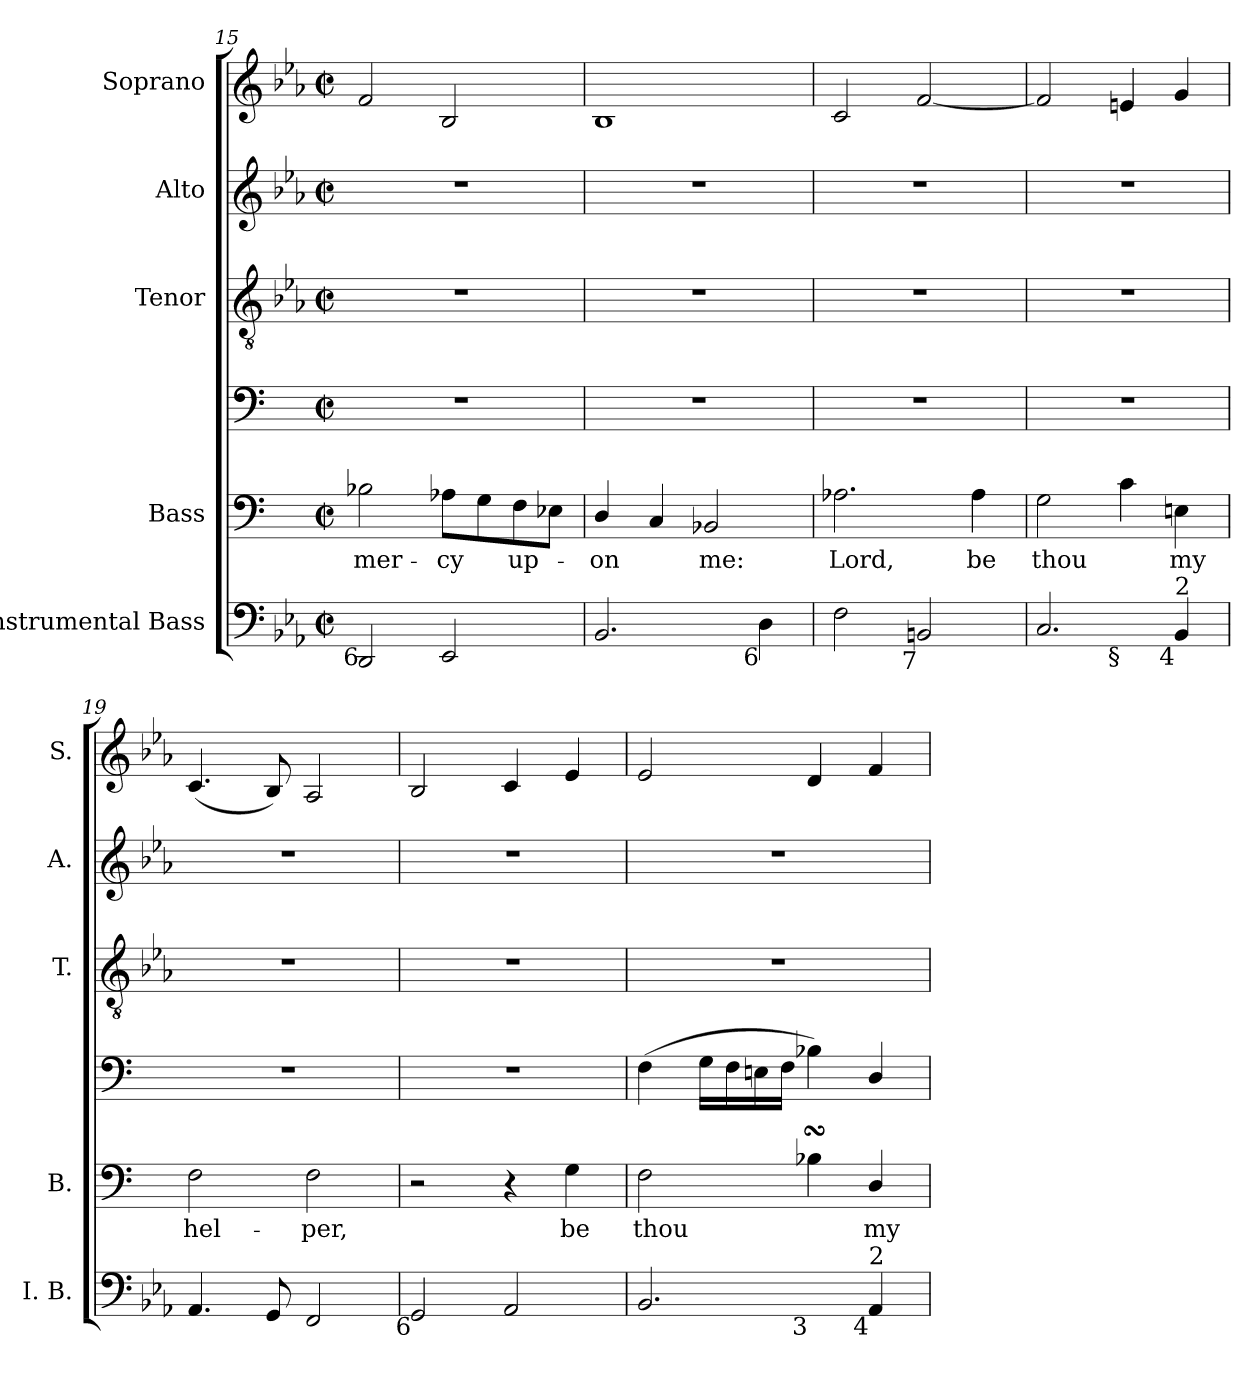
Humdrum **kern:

**kern	**kern	**text	**kern	**kern	**kern	**kern
*part5	*part4	*part4	*part4	*part3	*part2	*part1
*staff6	*staff5	*staff5	*staff4	*staff3	*staff2	*staff1
*I"Instrumental Bass	*I"Bass	*	*	*I"Tenor	*I"Alto	*I"Soprano
*I'I. B.	*I'B.	*	*	*I'T.	*I'A.	*I'S.
*clefF4	*clefF4	*	*clefF4	*clefGv2	*clefG2	*clefG2
*	*	*	*	*ITrd7c12	*	*
*k[b-e-a-]	*k[]	*	*k[]	*k[b-e-a-]	*k[b-e-a-]	*k[b-e-a-]
*E-:	*C:	*	*C:	*E-:	*E-:	*E-:
*M2/2	*M2/2	*	*M2/2	*M2/2	*M2/2	*M2/2
*met(c|)	*met(c|)	*	*met(c|)	*met(c|)	*met(c|)	*met(c|)
=15	=15	=15	=15	=15	=15	=15
!LO:TX:b:rj:t=6	!	!	!	!	!	!
!	!	!LO:LY:b:color=#000000	!	!	!	!
2DDi/	2B-i\	mer-	1r	1r	1r	2fi/
!	!	!LO:LY:b:color=#000000	!	!	!	!
2EE-i/	8A-i\L	-cy	.	.	.	2B-i/
.	8Gi\	.	.	.	.	.
!	!	!LO:LY:b:color=#000000	!	!	!	!
.	8Fi\	up-	.	.	.	.
.	8E-i\J	.	.	.	.	.
=16	=16	=16	=16	=16	=16	=16
!	!	!LO:LY:b:color=#000000	!	!	!	!
2.BB-i/	4Di/	-on	1r	1r	1r	1B-i
.	4Ci/	.	.	.	.	.
!	!	!LO:LY:b:color=#000000	!	!	!	!
.	2BB-i/	me:	.	.	.	.
!LO:TX:b:rj:t=6	!	!	!	!	!	!
4Di\	.	.	.	.	.	.
=17	=17	=17	=17	=17	=17	=17
!	!	!LO:LY:b:color=#000000	!	!	!	!
2Fi\	2.A-i\	Lord,	1r	1r	1r	2ci/
!LO:TX:b:rj:t=7	!	!	!	!	!	!
2BBni/	.	.	.	.	.	[2fi/
!	!	!LO:LY:b:color=#000000	!	!	!	!
.	4A-i\	be	.	.	.	.
=18	=18	=18	=18	=18	=18	=18
!LO:TX:b:rj:t=5	!	!	!	!	!	!
!LO:TX:t=4	!	!	!	!	!	!
!	!	!LO:LY:b:color=#000000	!	!	!	!
*^	*	*	*	*	*	*
2.Ci/	2ryy	2Gi\	thou	1r	1r	1r	2fi/]
!	!LO:TX:b:rj:t=§	!	!	!	!	!	!
.	2ryy	4ci\	.	.	.	.	4eni/
!LO:TX:b:rj:t=4	!	!	!	!	!	!	!
!LO:TX:t=2	!	!	!	!	!	!	!
!	!	!	!LO:LY:b:color=#000000	!	!	!	!
4BB-i/	.	4Eni\	my	.	.	.	4gi/
*v	*v	*	*	*	*	*	*
=19	=19	=19	=19	=19	=19	=19
*^	*	*	*	*	*	*
!LO:TX:b:rj:t=6	!	!	!	!	!	!	!
!	!	!	!LO:LY:b:color=#000000	!	!	!	!
*v	*v	*	*	*	*	*	*
4.AA-i/	2Fi\	hel-	1r	1r	1r	(4.ci/
8GGi/	.	.	.	.	.	8B-i/)
!	!	!LO:LY:b:color=#000000	!	!	!	!
2FFi/	2Fi\	-per,	.	.	.	2A-i/
=20	=20	=20	=20	=20	=20	=20
!LO:TX:b:rj:t=6	!	!	!	!	!	!
2GGi/	2r	.	1r	1r	1r	2B-i/
2AA-i/	4r	.	.	.	.	4ci/
!	!	!LO:LY:b:color=#000000	!	!	!	!
.	4Gi\	be	.	.	.	4e-i/
!!LO:LB:g=z
=21	=21	=21	=21	=21	=21	=21
!LO:TX:b:rj:t=5	!	!	!	!	!	!
!LO:TX:t=4	!	!	!	!	!	!
!	!	!LO:LY:b:color=#000000	!	!	!	!
*^	*	*	*	*	*	*
2.BB-i/	2ryy	2Fi\	thou	(4Fi\	1r	1r	2e-i/
.	.	.	.	16Gi\LL	.	.	.
.	.	.	.	16Fi\	.	.	.
.	.	.	.	16Eni\	.	.	.
.	.	.	.	16Fi\JJ	.	.	.
!	!LO:TX:b:rj:t=3	!	!	!	!	!	!
.	2ryy	4B-sSSsi\	.	4B-i\)	.	.	4di/
!LO:TX:b:rj:t=4	!	!	!	!	!	!	!
!LO:TX:t=2	!	!	!	!	!	!	!
!	!	!	!LO:LY:b:color=#000000	!	!	!	!
4AA-i/	.	4Di/	my	4Di/	.	.	4fi/
*v	*v	*	*	*	*	*	*
=	=	=	=	=	=	=
*-	*-	*-	*-	*-	*-	*-
